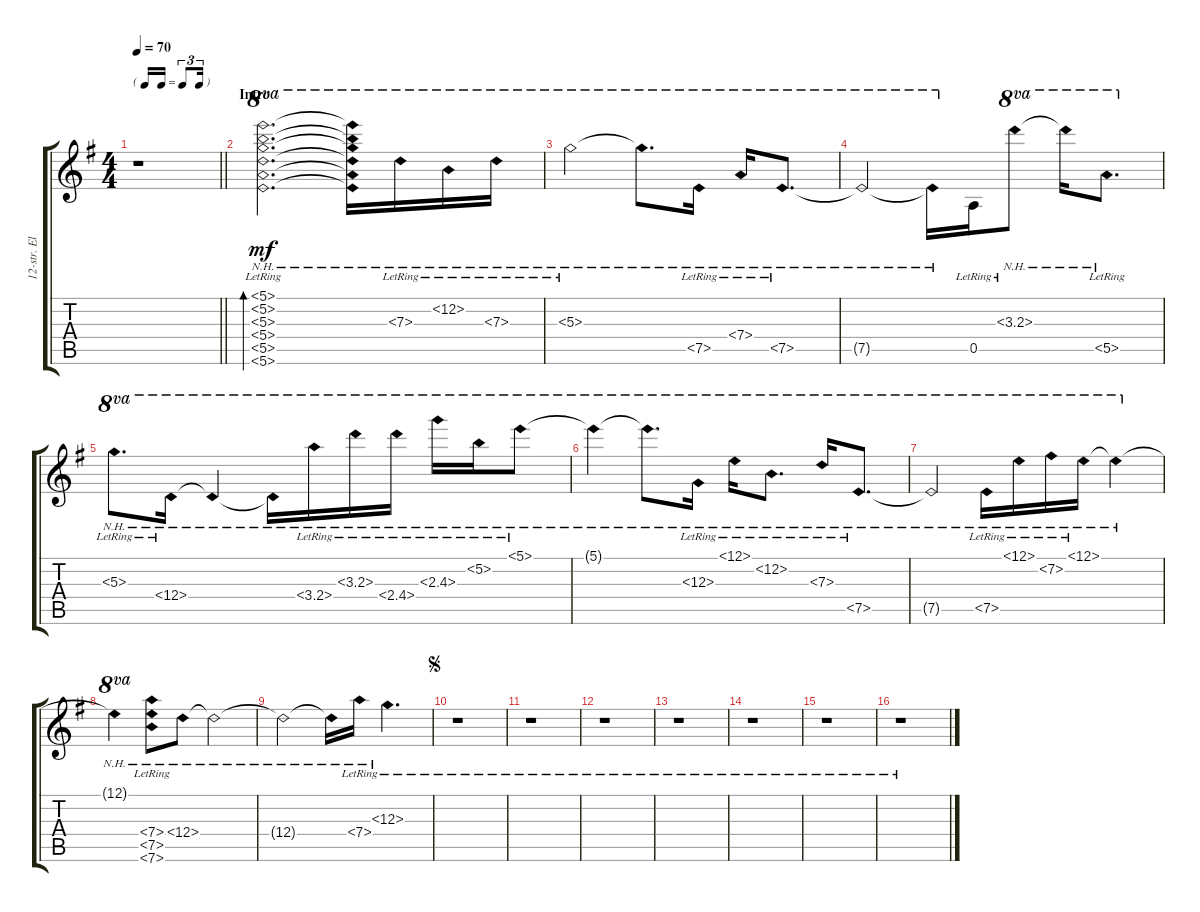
\track ("12-str. Electric 1" "12-str. El") {instrument electricguitarjazz}
\staff {score tabs}
\tuning (E4 B3 G3 D3 A2 E2) {hide}
\ts (4 4)
\tf triplet16th
\tempo 70
\clef g2
\barLineRight lightlight
\ks g
r.1{dy mf instrument electricguitarjazz} |
\section ("" "Intro")
(5.1{nh lr} 5.2{nh lr} 5.3{nh lr} 5.4{nh lr} 5.5{nh lr} 5.6{nh lr}).2{d bd 30 ot 8va} (5.1{nh t} 5.2{nh t} 5.3{nh t} 5.4{nh t} 5.5{nh t} 5.6{nh t}).16{ot 8va} 7.3{nh lr}.16{ot 8va} 12.2{nh lr}.16{ot 8va} 7.3{nh lr}.16{ot 8va} |
5.3{nh lr}.2{ot 8va} 5.3{nh t}.8{d ot 8va} 7.5{nh lr}.16{ot 8va} 7.4{nh lr}.16{ot 8va} 7.5{nh lr}.8{d ot 8va} |
7.5{nh t}.2{ot 8va} 7.5{nh t}.16{ot 8va} 0.5{lr}.16 3.3{nh lr}.8{ot 8va} 3.3{nh t}.16{ot 8va} 5.5{nh lr}.8{d ot 8va} |
5.3{nh lr}.8{d ot 8va} 12.4{nh lr}.16{ot 8va} 12.4{nh t}.4{ot 8va} 12.4{nh t}.16{ot 8va} 3.4{nh lr}.16{ot 8va} 3.3{nh lr}.16{ot 8va} 2.4{nh lr}.16{ot 8va} 2.3{nh lr}.16{ot 8va} 5.2{nh lr}.16{ot 8va} 5.1{nh lr}.8{ot 8va} |
5.1{nh t}.4{ot 8va} 5.1{nh t}.8{d ot 8va} 12.3{nh lr}.16{ot 8va} 12.1{nh lr}.16{ot 8va} 12.2{nh lr}.8{d ot 8va} 7.3{nh lr}.16{ot 8va} 7.5{nh lr}.8{d ot 8va} |
7.5{nh t}.2{ot 8va} 7.5{nh lr}.16{ot 8va} 12.1{nh lr}.16{ot 8va} 7.2{nh lr}.16{ot 8va} 12.1{nh lr}.16{ot 8va} 12.1{nh t}.4{ot 8va} |
12.1{nh t}.4{ot 8va} (7.4{nh lr} 7.5{nh lr} 7.6{nh lr}).8 12.4{nh lr}.8 12.4{nh t}.2 |
12.4{nh t}.2 12.4{nh t}.16 7.4{nh lr}.16 12.3{nh lr}.4{d} |
\jump segno
r.1 |
r.1 |
r.1 |
r.1 |
r.1 |
r.1 |
r.1
